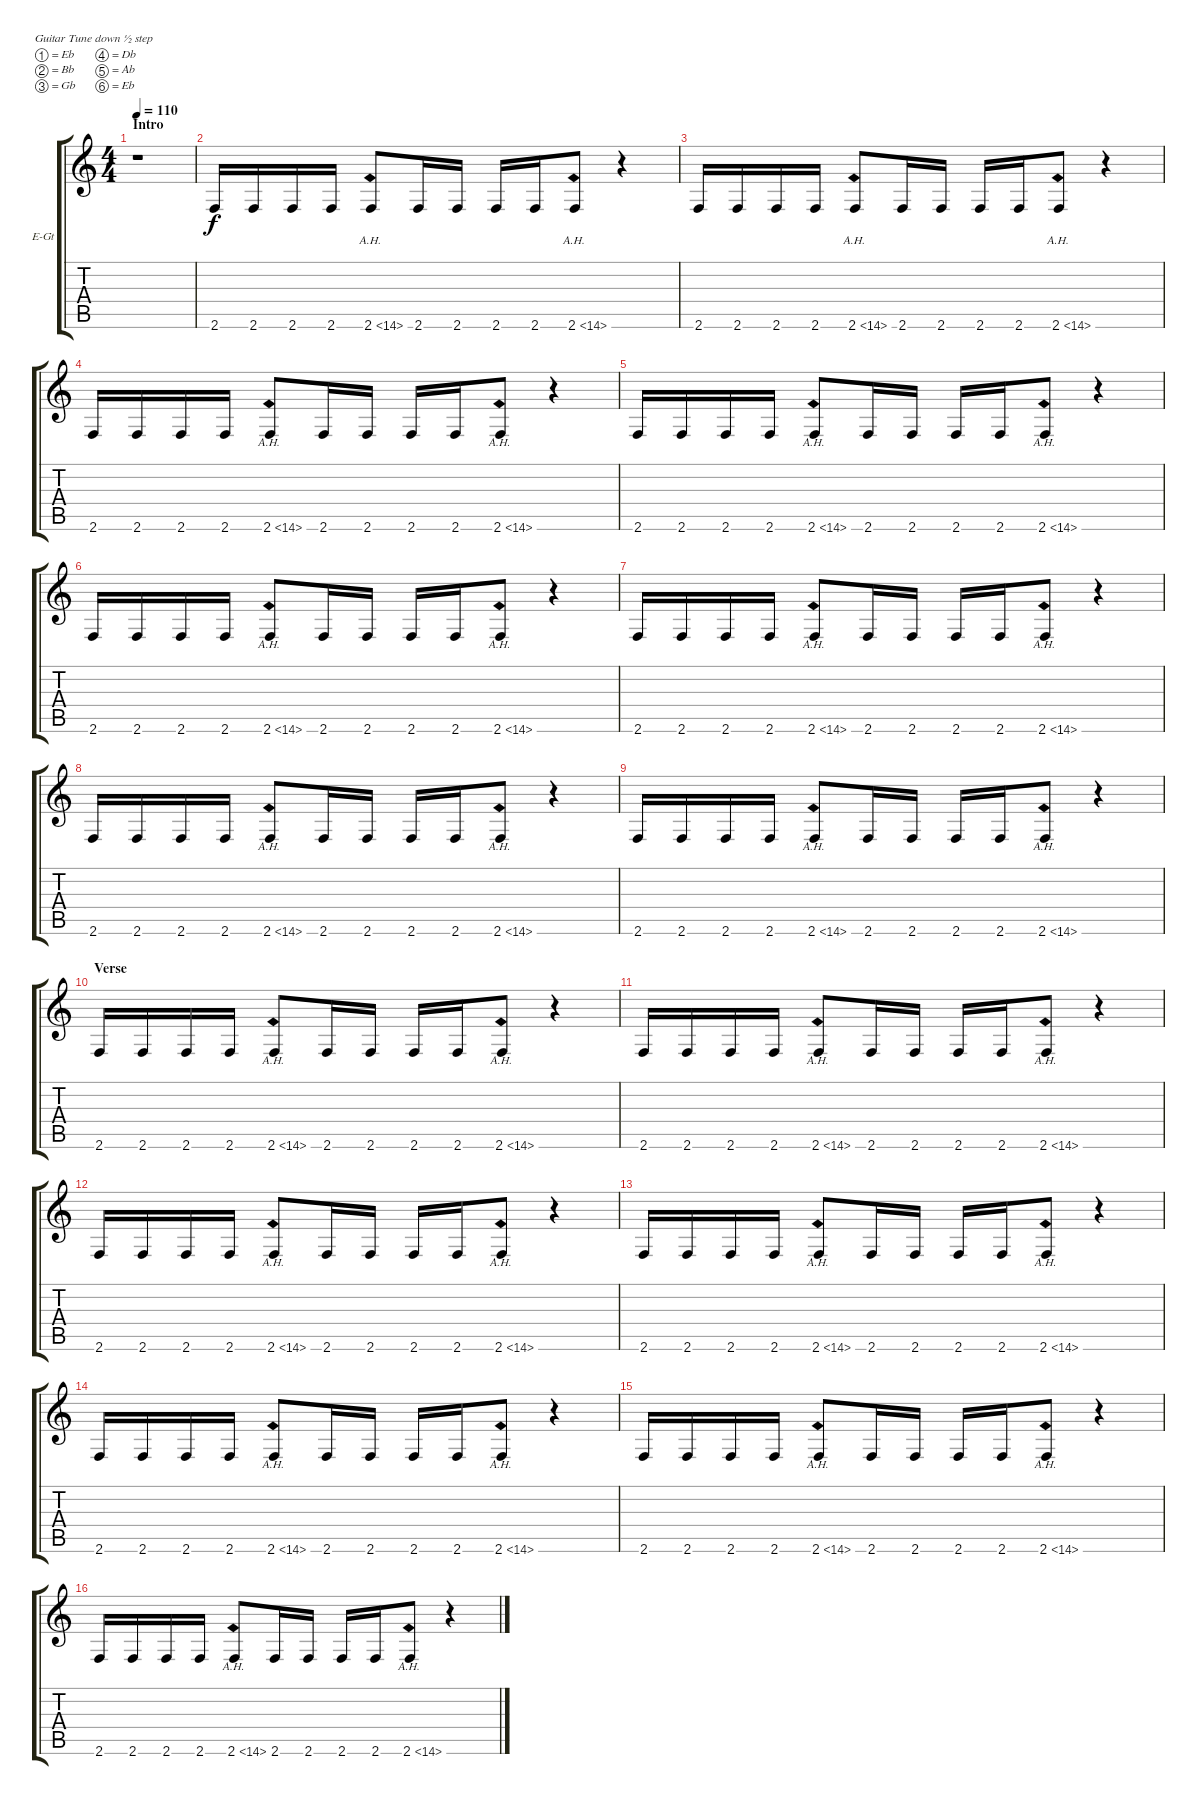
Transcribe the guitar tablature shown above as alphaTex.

\bracketExtendMode groupsimilarinstruments
\firstSystemTrackNameOrientation horizontal
\otherSystemsTrackNameOrientation horizontal
\track ("Zakk Wylde" "E-Gt") {instrument overdrivenguitar}
\staff {score tabs}
\tuning (Eb4 Bb3 Gb3 Db3 Ab2 Eb2)
\ts (4 4)
\section ("" "Intro")
\tempo 110
\clef g2
\ks c
r.1{dy f instrument overdrivenguitar} |
2.6.16 2.6.16 2.6.16 2.6.16 2.6{ah 12}.8 2.6.16 2.6.16 2.6.16 2.6.16 2.6{ah 12}.8 r.4 |
2.6.16 2.6.16 2.6.16 2.6.16 2.6{ah 12}.8 2.6.16 2.6.16 2.6.16 2.6.16 2.6{ah 12}.8 r.4 |
2.6.16 2.6.16 2.6.16 2.6.16 2.6{ah 12}.8 2.6.16 2.6.16 2.6.16 2.6.16 2.6{ah 12}.8 r.4 |
2.6.16 2.6.16 2.6.16 2.6.16 2.6{ah 12}.8 2.6.16 2.6.16 2.6.16 2.6.16 2.6{ah 12}.8 r.4 |
2.6.16 2.6.16 2.6.16 2.6.16 2.6{ah 12}.8 2.6.16 2.6.16 2.6.16 2.6.16 2.6{ah 12}.8 r.4 |
2.6.16 2.6.16 2.6.16 2.6.16 2.6{ah 12}.8 2.6.16 2.6.16 2.6.16 2.6.16 2.6{ah 12}.8 r.4 |
2.6.16 2.6.16 2.6.16 2.6.16 2.6{ah 12}.8 2.6.16 2.6.16 2.6.16 2.6.16 2.6{ah 12}.8 r.4 |
2.6.16 2.6.16 2.6.16 2.6.16 2.6{ah 12}.8 2.6.16 2.6.16 2.6.16 2.6.16 2.6{ah 12}.8 r.4 |
\section ("" "Verse")
2.6.16 2.6.16 2.6.16 2.6.16 2.6{ah 12}.8 2.6.16 2.6.16 2.6.16 2.6.16 2.6{ah 12}.8 r.4 |
2.6.16 2.6.16 2.6.16 2.6.16 2.6{ah 12}.8 2.6.16 2.6.16 2.6.16 2.6.16 2.6{ah 12}.8 r.4 |
2.6.16 2.6.16 2.6.16 2.6.16 2.6{ah 12}.8 2.6.16 2.6.16 2.6.16 2.6.16 2.6{ah 12}.8 r.4 |
2.6.16 2.6.16 2.6.16 2.6.16 2.6{ah 12}.8 2.6.16 2.6.16 2.6.16 2.6.16 2.6{ah 12}.8 r.4 |
2.6.16 2.6.16 2.6.16 2.6.16 2.6{ah 12}.8 2.6.16 2.6.16 2.6.16 2.6.16 2.6{ah 12}.8 r.4 |
2.6.16 2.6.16 2.6.16 2.6.16 2.6{ah 12}.8 2.6.16 2.6.16 2.6.16 2.6.16 2.6{ah 12}.8 r.4 |
2.6.16 2.6.16 2.6.16 2.6.16 2.6{ah 12}.8 2.6.16 2.6.16 2.6.16 2.6.16 2.6{ah 12}.8 r.4
